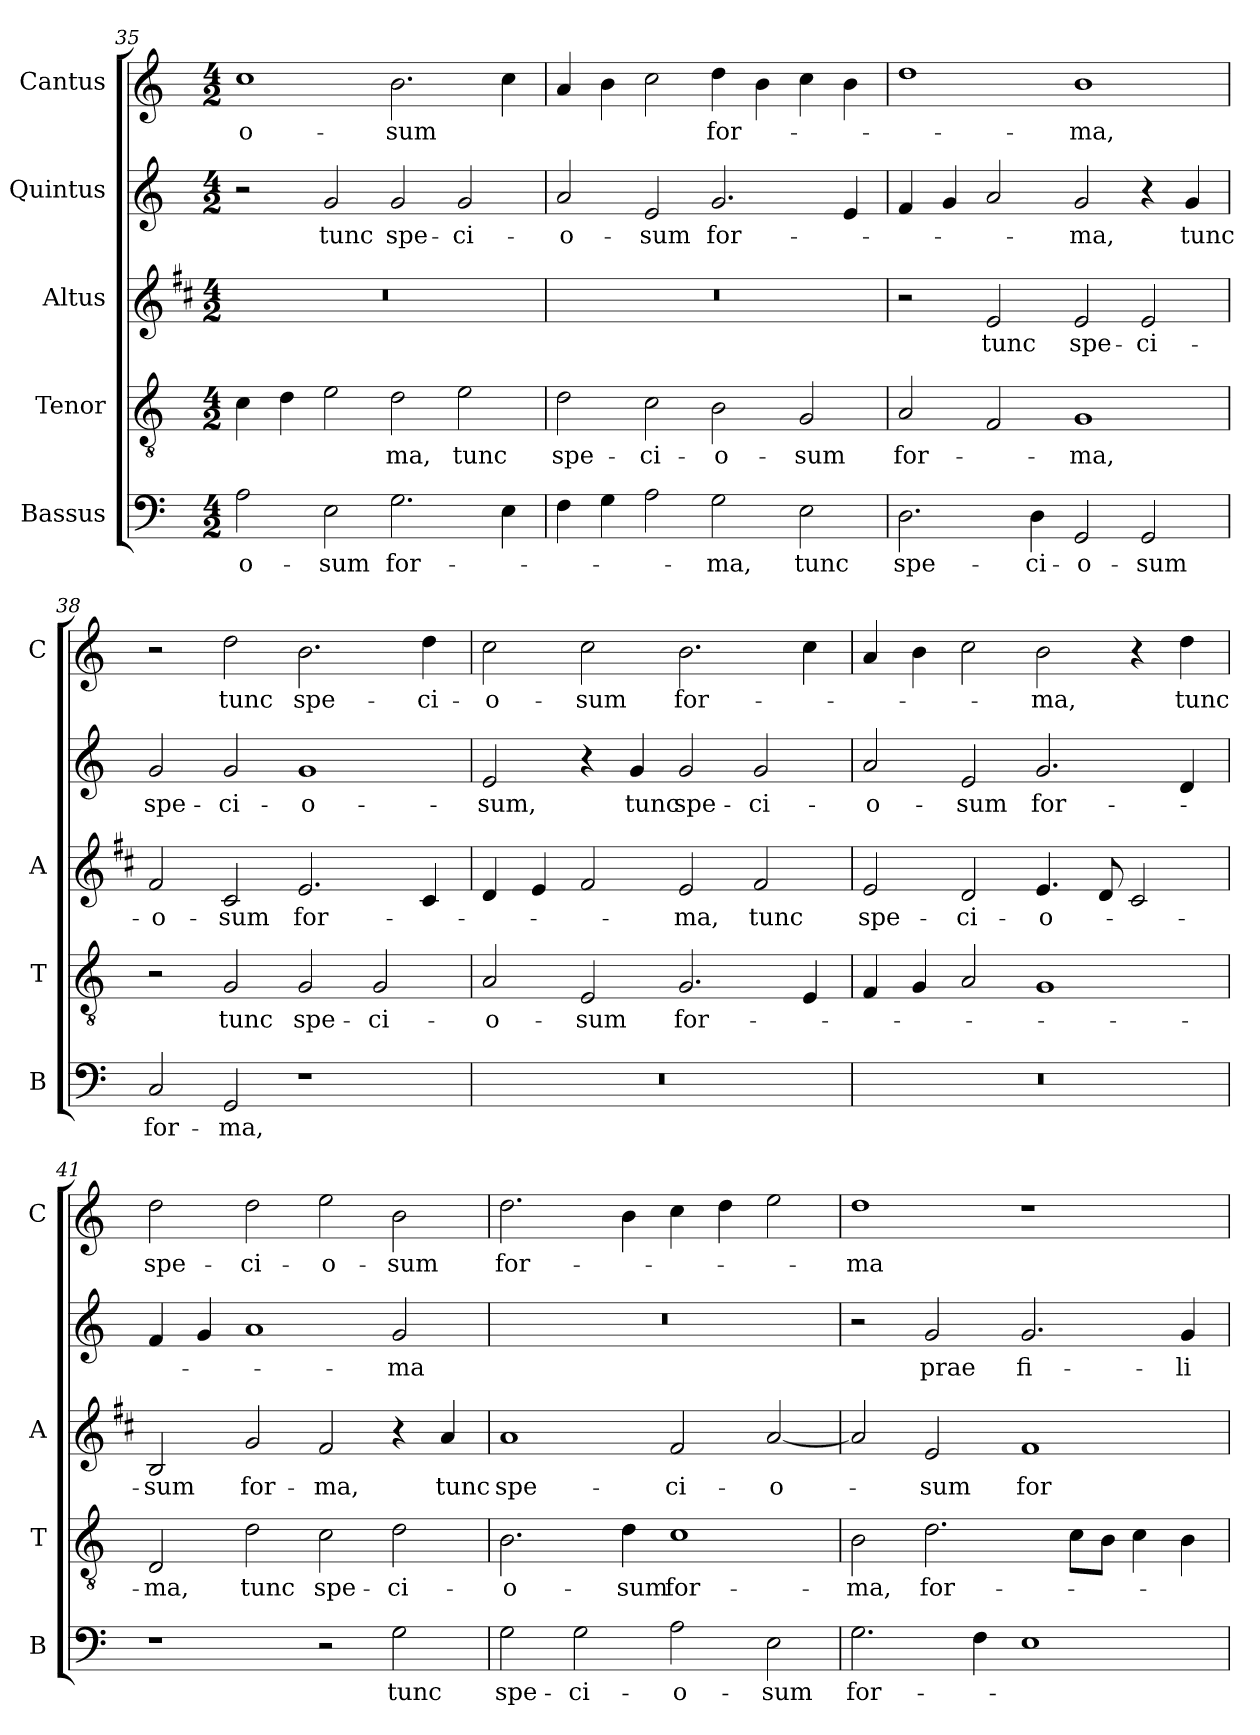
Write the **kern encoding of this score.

**kern	**text	**kern	**text	**kern	**text	**kern	**text	**kern	**text
*part5	*part5	*part4	*part4	*part3	*part3	*part2	*part2	*part1	*part1
*staff5	*staff5	*staff4	*staff4	*staff3	*staff3	*staff2	*staff2	*staff1	*staff1
*I"Bassus	*	*I"Tenor	*	*I"Altus	*	*I"Quintus	*	*I"Cantus	*
*I'B	*	*I'T	*	*I'A	*	*	*	*I'C	*
*clefF4	*	*clefGv2	*	*clefG2	*	*clefG2	*	*clefG2	*
*	*	*	*	*ITrd1c2	*	*	*	*	*
*k[]	*	*k[]	*	*k[]	*	*k[]	*	*k[]	*
*C:	*	*C:	*	*C:	*	*C:	*	*C:	*
*M4/2	*	*M4/2	*	*M4/2	*	*M4/2	*	*M4/2	*
=35	=35	=35	=35	=35	=35	=35	=35	=35	=35
!	!LO:LY:b	!	!	!	!	!	!	!	!LO:LY:b
2A\	-o-	4c\	.	0r	.	2r	.	1cc	-o-
.	.	4d\	.	.	.	.	.	.	.
!	!LO:LY:b	!	!	!	!	!	!LO:LY:b	!	!
2E\	-sum	2e\	.	.	.	2g/	tunc	.	.
!	!LO:LY:b	!	!LO:LY:b	!	!	!	!LO:LY:b	!	!LO:LY:b
2.G\	for-	2d\	-ma,	.	.	2g/	spe-	2.b\	-sum
!	!	!	!LO:LY:b	!	!	!	!LO:LY:b	!	!
.	.	2e\	tunc	.	.	2g/	-ci-	.	.
4E\	.	.	.	.	.	.	.	4cc\	.
!!LO:PB:g=z
=36	=36	=36	=36	=36	=36	=36	=36	=36	=36
!	!	!	!LO:LY:b	!	!	!	!LO:LY:b	!	!
4F\	.	2d\	spe-	0r	.	2a/	-o-	4a/	.
4G\	.	.	.	.	.	.	.	4b\	.
!	!	!	!LO:LY:b	!	!	!	!LO:LY:b	!	!
2A\	.	2c\	-ci-	.	.	2e/	-sum	2cc\	.
!	!LO:LY:b	!	!LO:LY:b	!	!	!	!LO:LY:b	!	!LO:LY:b
2G\	-ma,	2B\	-o-	.	.	2.g/	for-	4dd\	for-
.	.	.	.	.	.	.	.	4b\	.
!	!LO:LY:b	!	!LO:LY:b	!	!	!	!	!	!
2E\	tunc	2G/	-sum	.	.	.	.	4cc\	.
.	.	.	.	.	.	4e/	.	4b\	.
=37	=37	=37	=37	=37	=37	=37	=37	=37	=37
!	!LO:LY:b	!	!LO:LY:b	!	!	!	!	!	!
2.D\	spe-	2A/	for-	2r	.	4f/	.	1dd	.
.	.	.	.	.	.	4g/	.	.	.
!	!	!	!	!	!LO:LY:b	!	!	!	!
.	.	2F/	.	2d/	tunc	2a/	.	.	.
!	!LO:LY:b	!	!	!	!	!	!	!	!
4D\	-ci-	.	.	.	.	.	.	.	.
!	!LO:LY:b	!	!LO:LY:b	!	!LO:LY:b	!	!LO:LY:b	!	!LO:LY:b
2GG/	-o-	1G	-ma,	2d/	spe-	2g/	-ma,	1b	-ma,
!	!LO:LY:b	!	!	!	!LO:LY:b	!	!	!	!
2GG/	-sum	.	.	2d/	-ci-	4r	.	.	.
!	!	!	!	!	!	!	!LO:LY:b	!	!
.	.	.	.	.	.	4g/	tunc	.	.
=38	=38	=38	=38	=38	=38	=38	=38	=38	=38
!	!LO:LY:b	!	!	!	!LO:LY:b	!	!LO:LY:b	!	!
2C/	for-	2r	.	2e/	-o-	2g/	spe-	2r	.
!	!LO:LY:b	!	!LO:LY:b	!	!LO:LY:b	!	!LO:LY:b	!	!LO:LY:b
2GG/	-ma,	2G/	tunc	2B/	-sum	2g/	-ci-	2dd\	tunc
!	!	!	!LO:LY:b	!	!LO:LY:b	!	!LO:LY:b	!	!LO:LY:b
1r	.	2G/	spe-	2.d/	for-	1g	-o-	2.b\	spe-
!	!	!	!LO:LY:b	!	!	!	!	!	!
.	.	2G/	-ci-	.	.	.	.	.	.
!	!	!	!	!	!	!	!	!	!LO:LY:b
.	.	.	.	4B/	.	.	.	4dd\	-ci-
=39	=39	=39	=39	=39	=39	=39	=39	=39	=39
!	!	!	!LO:LY:b	!	!	!	!LO:LY:b	!	!LO:LY:b
0r	.	2A/	-o-	4c/	.	2e/	-sum,	2cc\	-o-
.	.	.	.	4d/	.	.	.	.	.
!	!	!	!LO:LY:b	!	!	!	!	!	!LO:LY:b
.	.	2E/	-sum	2e/	.	4r	.	2cc\	-sum
!	!	!	!	!	!	!	!LO:LY:b	!	!
.	.	.	.	.	.	4g/	tunc	.	.
!	!	!	!LO:LY:b	!	!LO:LY:b	!	!LO:LY:b	!	!LO:LY:b
.	.	2.G/	for-	2d/	-ma,	2g/	spe-	2.b\	for-
!	!	!	!	!	!LO:LY:b	!	!LO:LY:b	!	!
.	.	.	.	2e/	tunc	2g/	-ci-	.	.
.	.	4E/	.	.	.	.	.	4cc\	.
=40	=40	=40	=40	=40	=40	=40	=40	=40	=40
!	!	!	!	!	!LO:LY:b	!	!LO:LY:b	!	!
0r	.	4F/	.	2d/	spe-	2a/	-o-	4a/	.
.	.	4G/	.	.	.	.	.	4b\	.
!	!	!	!	!	!LO:LY:b	!	!LO:LY:b	!	!
.	.	2A/	.	2c/	-ci-	2e/	-sum	2cc\	.
!	!	!	!	!	!LO:LY:b	!	!LO:LY:b	!	!LO:LY:b
.	.	1G	.	4.d/	-o-	2.g/	for-	2b\	-ma,
.	.	.	.	8c/	.	.	.	.	.
.	.	.	.	2B/	.	.	.	4r	.
!	!	!	!	!	!	!	!	!	!LO:LY:b
.	.	.	.	.	.	4d/	.	4dd\	tunc
=41	=41	=41	=41	=41	=41	=41	=41	=41	=41
!	!	!	!LO:LY:b	!	!LO:LY:b	!	!	!	!LO:LY:b
1r	.	2D/	-ma,	2A/	-sum	4f/	.	2dd\	spe-
.	.	.	.	.	.	4g/	.	.	.
!	!	!	!LO:LY:b	!	!LO:LY:b	!	!	!	!LO:LY:b
.	.	2d\	tunc	2f/	for-	1a	.	2dd\	-ci-
!	!	!	!LO:LY:b	!	!LO:LY:b	!	!	!	!LO:LY:b
2r	.	2c\	spe-	2e/	-ma,	.	.	2ee\	-o-
!	!LO:LY:b	!	!LO:LY:b	!	!	!	!LO:LY:b	!	!LO:LY:b
2G\	tunc	2d\	-ci-	4r	.	2g/	-ma	2b\	-sum
!	!	!	!	!	!LO:LY:b	!	!	!	!
.	.	.	.	4g/	tunc	.	.	.	.
!!LO:LB:g=z
=42	=42	=42	=42	=42	=42	=42	=42	=42	=42
!	!LO:LY:b	!	!LO:LY:b	!	!LO:LY:b	!	!	!	!LO:LY:b
2G\	spe-	2.B\	-o-	1g	spe-	0r	.	2.dd\	for-
!	!LO:LY:b	!	!	!	!	!	!	!	!
2G\	-ci-	.	.	.	.	.	.	.	.
!	!	!	!LO:LY:b	!	!	!	!	!	!
.	.	4d\	-sum	.	.	.	.	4b\	.
!	!LO:LY:b	!	!LO:LY:b	!	!LO:LY:b	!	!	!	!
2A\	-o-	1c	for-	2e/	-ci-	.	.	4cc\	.
.	.	.	.	.	.	.	.	4dd\	.
!	!LO:LY:b	!	!	!	!LO:LY:b	!	!	!	!
2E\	-sum	.	.	[2g/	-o-	.	.	2ee\	.
=43	=43	=43	=43	=43	=43	=43	=43	=43	=43
!	!LO:LY:b	!	!LO:LY:b	!	!	!	!	!	!LO:LY:b
2.G\	for-	2B\	-ma,	2g/]	.	2r	.	1dd	-ma
!	!	!	!LO:LY:b	!	!LO:LY:b	!	!LO:LY:b	!	!
.	.	2.d\	for-	2d/	-sum	2g/	prae	.	.
4F\	.	.	.	.	.	.	.	.	.
!	!	!	!	!	!LO:LY:b	!	!LO:LY:b	!	!
1E	.	.	.	1e	for-	2.g/	fi-	1r	.
.	.	8c\L	.	.	.	.	.	.	.
.	.	8B\J	.	.	.	.	.	.	.
.	.	4c\	.	.	.	.	.	.	.
!	!	!	!	!	!	!	!LO:LY:b	!	!
.	.	4B\	.	.	.	4g/	-li-	.	.
=	=	=	=	=	=	=	=	=	=
*-	*-	*-	*-	*-	*-	*-	*-	*-	*-
